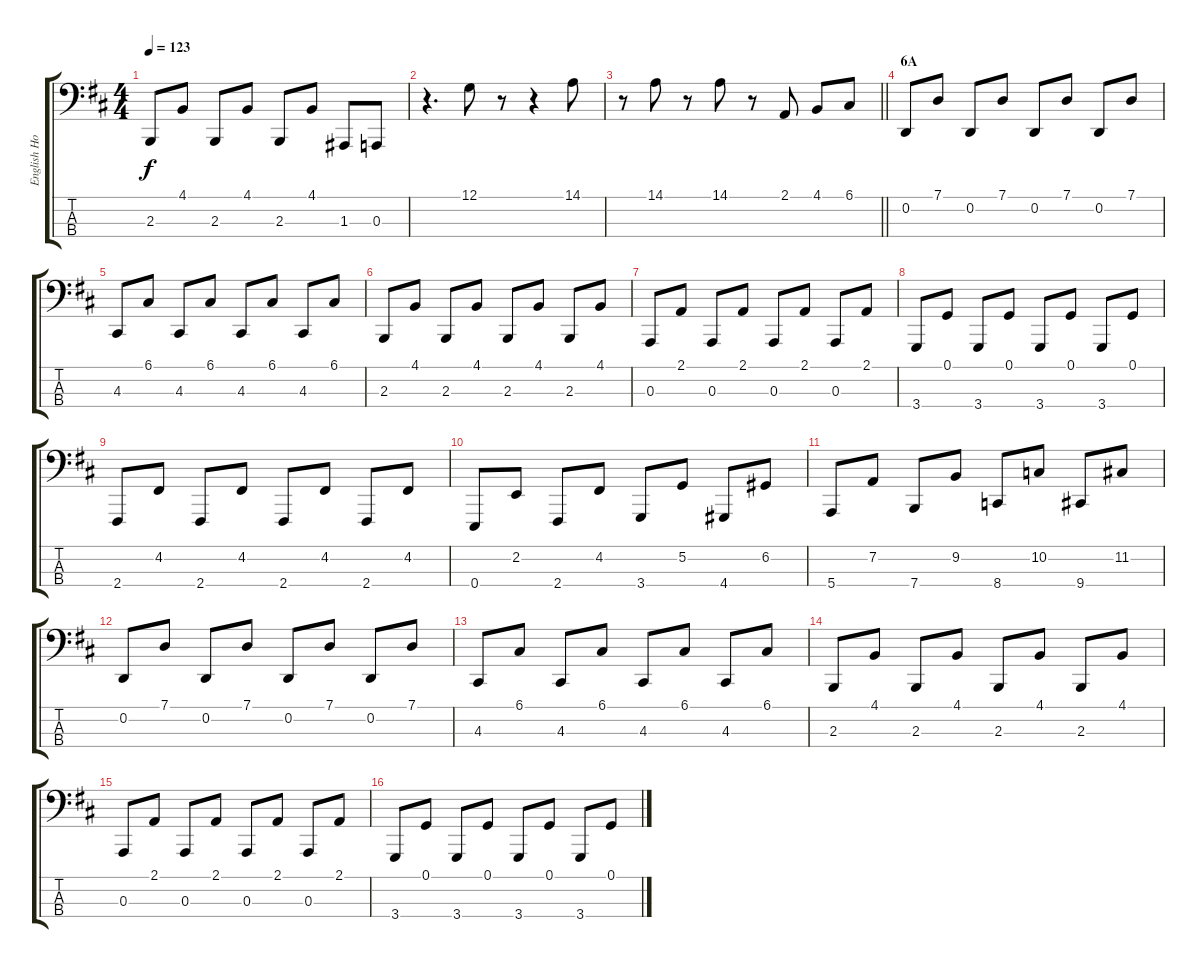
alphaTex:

\track ("English Horn" "English Ho") {instrument englishhorn}
\staff {score tabs}
\tuning (G2 D2 A1 E1) {hide}
\ts (4 4)
\tempo 123
\clef f4
\ks d
2.3.8{dy f} 4.1.8 2.3.8 4.1.8 2.3.8 4.1.8 1.3.8 0.3.8 |
r.4{d} 12.1.8 r.8 r.4 14.1.8 |
\barLineRight lightlight
r.8 14.1.8 r.8 14.1.8 r.8 2.1.8 4.1.8 6.1.8 |
\section ("" "6A")
0.2.8 7.1.8 0.2.8 7.1.8 0.2.8 7.1.8 0.2.8 7.1.8 |
4.3.8 6.1.8 4.3.8 6.1.8 4.3.8 6.1.8 4.3.8 6.1.8 |
2.3.8 4.1.8 2.3.8 4.1.8 2.3.8 4.1.8 2.3.8 4.1.8 |
0.3.8 2.1.8 0.3.8 2.1.8 0.3.8 2.1.8 0.3.8 2.1.8 |
3.4.8 0.1.8 3.4.8 0.1.8 3.4.8 0.1.8 3.4.8 0.1.8 |
2.4.8 4.2.8 2.4.8 4.2.8 2.4.8 4.2.8 2.4.8 4.2.8 |
0.4.8 2.2.8 2.4.8 4.2.8 3.4.8 5.2.8 4.4.8 6.2.8 |
5.4.8 7.2.8 7.4.8 9.2.8 8.4.8 10.2.8 9.4.8 11.2.8 |
0.2.8 7.1.8 0.2.8 7.1.8 0.2.8 7.1.8 0.2.8 7.1.8 |
4.3.8 6.1.8 4.3.8 6.1.8 4.3.8 6.1.8 4.3.8 6.1.8 |
2.3.8 4.1.8 2.3.8 4.1.8 2.3.8 4.1.8 2.3.8 4.1.8 |
0.3.8 2.1.8 0.3.8 2.1.8 0.3.8 2.1.8 0.3.8 2.1.8 |
3.4.8 0.1.8 3.4.8 0.1.8 3.4.8 0.1.8 3.4.8 0.1.8
